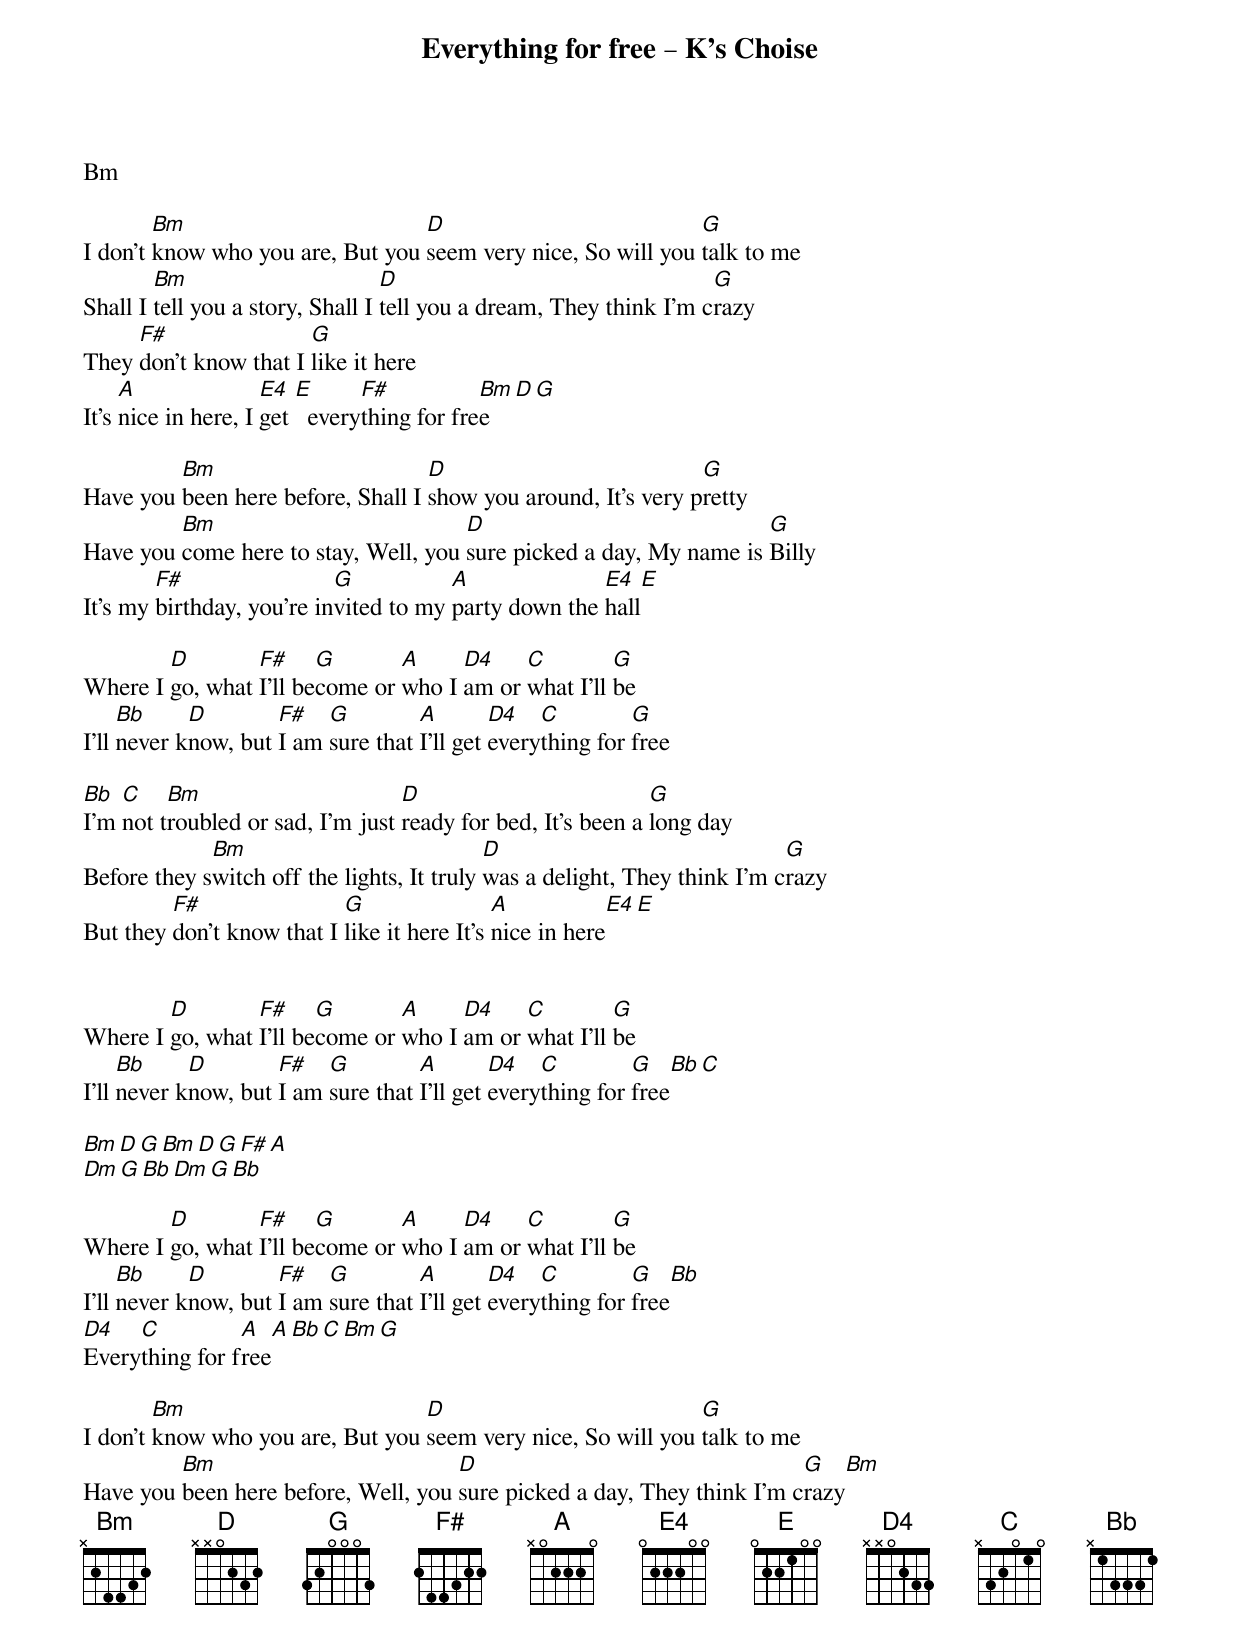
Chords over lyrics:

Everything for free – K’s Choise

Bm

        Bm                        D                           G
I don't know who you are, But you seem very nice, So will you talk to me
        Bm                        D                                 G
Shall I tell you a story, Shall I tell you a dream, They think I'm crazy
     F#                G
They don't know that I like it here
     A               E4  E      F#           Bm    D    G
It's nice in here, I get   everything for free

         Bm                        D                           G
Have you been here before, Shall I show you around, It's very pretty
         Bm                           D                             G
Have you come here to stay, Well, you sure picked a day, My name is Billy
        F#                 G           A              E4    E
It's my birthday, you're invited to my party down the hall

        D        F#     G       A     D4    C         G
Where I go, what I'll become or who I am or what I'll be
     Bb     D        F#   G         A        D4   C         G
I'll never know, but I am sure that I'll get everything for free

Bb  C    Bm                       D                          G
I'm not troubled or sad, I'm just ready for bed, It's been a long day
             Bm                             D                              G
Before they switch off the lights, It truly was a delight, They think I'm crazy
         F#                G                 A           E4   E
But they don't know that I like it here It's nice in here


        D        F#     G       A     D4    C         G
Where I go, what I'll become or who I am or what I'll be
     Bb     D        F#   G         A        D4   C         G      Bb  C
I'll never know, but I am sure that I'll get everything for free

{Solo Guitar}
Bm         D           G         Bm         D           G      F#  A
Dm         G  Bb       Dm        G   Bb

        D        F#     G       A     D4    C         G
Where I go, what I'll become or who I am or what I'll be
     Bb     D        F#   G         A        D4   C         G      Bb
I'll never know, but I am sure that I'll get everything for free
D4   C          A      A      Bb  C            Bm    G
Everything for free

        Bm                        D                           G
I don't know who you are, But you seem very nice, So will you talk to me
         Bm                          D                                  G    Bm
Have you been here before, Well, you sure picked a day, They think I'm crazy
